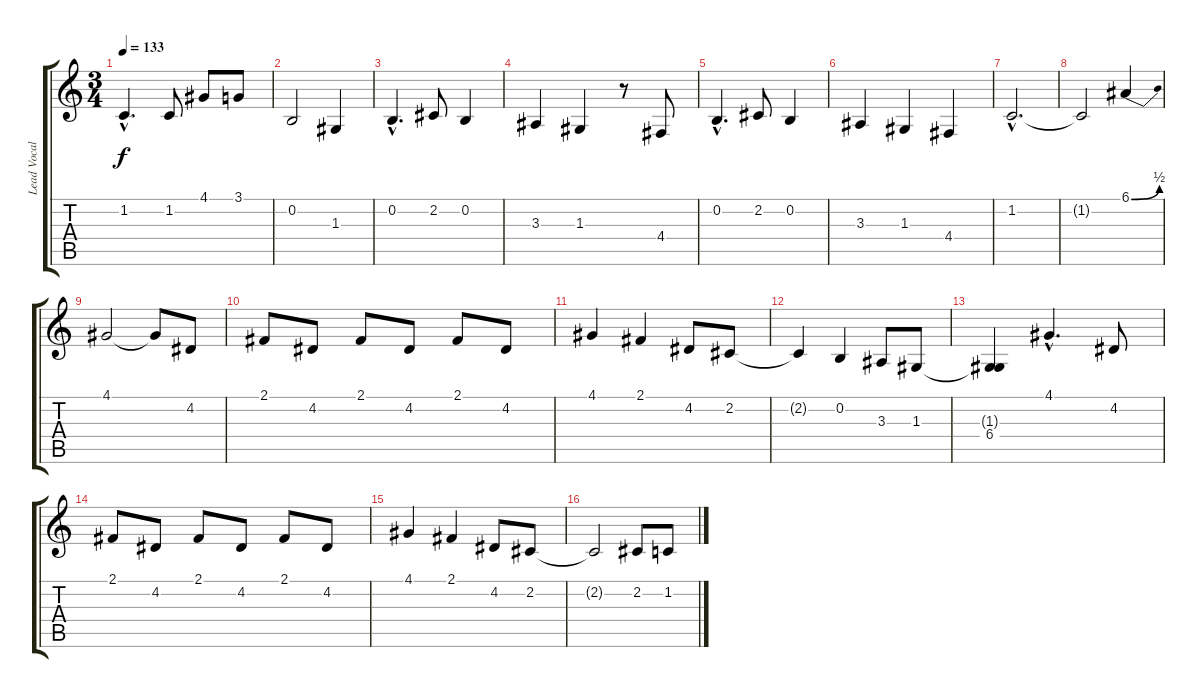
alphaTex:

\track ("Lead Vocals" "Lead Vocal") {instrument tenorsax}
\staff {score tabs}
\tuning (E4 B3 G3 D3 A2 E2) {hide}
\ts (3 4)
\tempo 133
\clef g2
\ks c
1.2{hac}.4{d dy f} 1.2.8 4.1.8 3.1.8 |
0.2.2 1.3.4 |
0.2{hac}.4{d} 2.2.8 0.2.4 |
3.3.4 1.3.4 r.8 4.4.8 |
0.2{hac}.4{d} 2.2.8 0.2.4 |
3.3.4 1.3.4 4.4.4 |
1.2{hac}.2{d} |
1.2{t}.2 6.1{be (bend 0 0 60 2)}.4 |
4.1.2 4.1{t}.8 4.2.8 |
2.1.8 4.2.8 2.1.8 4.2.8 2.1.8 4.2.8 |
4.1.4 2.1.4 4.2.8 2.2.8 |
2.2{t}.4 0.2.4 3.3.8 1.3.8 |
(1.3{t} 6.4).4 4.1{hac}.4{d} 4.2.8 |
2.1.8 4.2.8 2.1.8 4.2.8 2.1.8 4.2.8 |
4.1.4 2.1.4 4.2.8 2.2.8 |
2.2{t}.2 2.2.8 1.2.8
